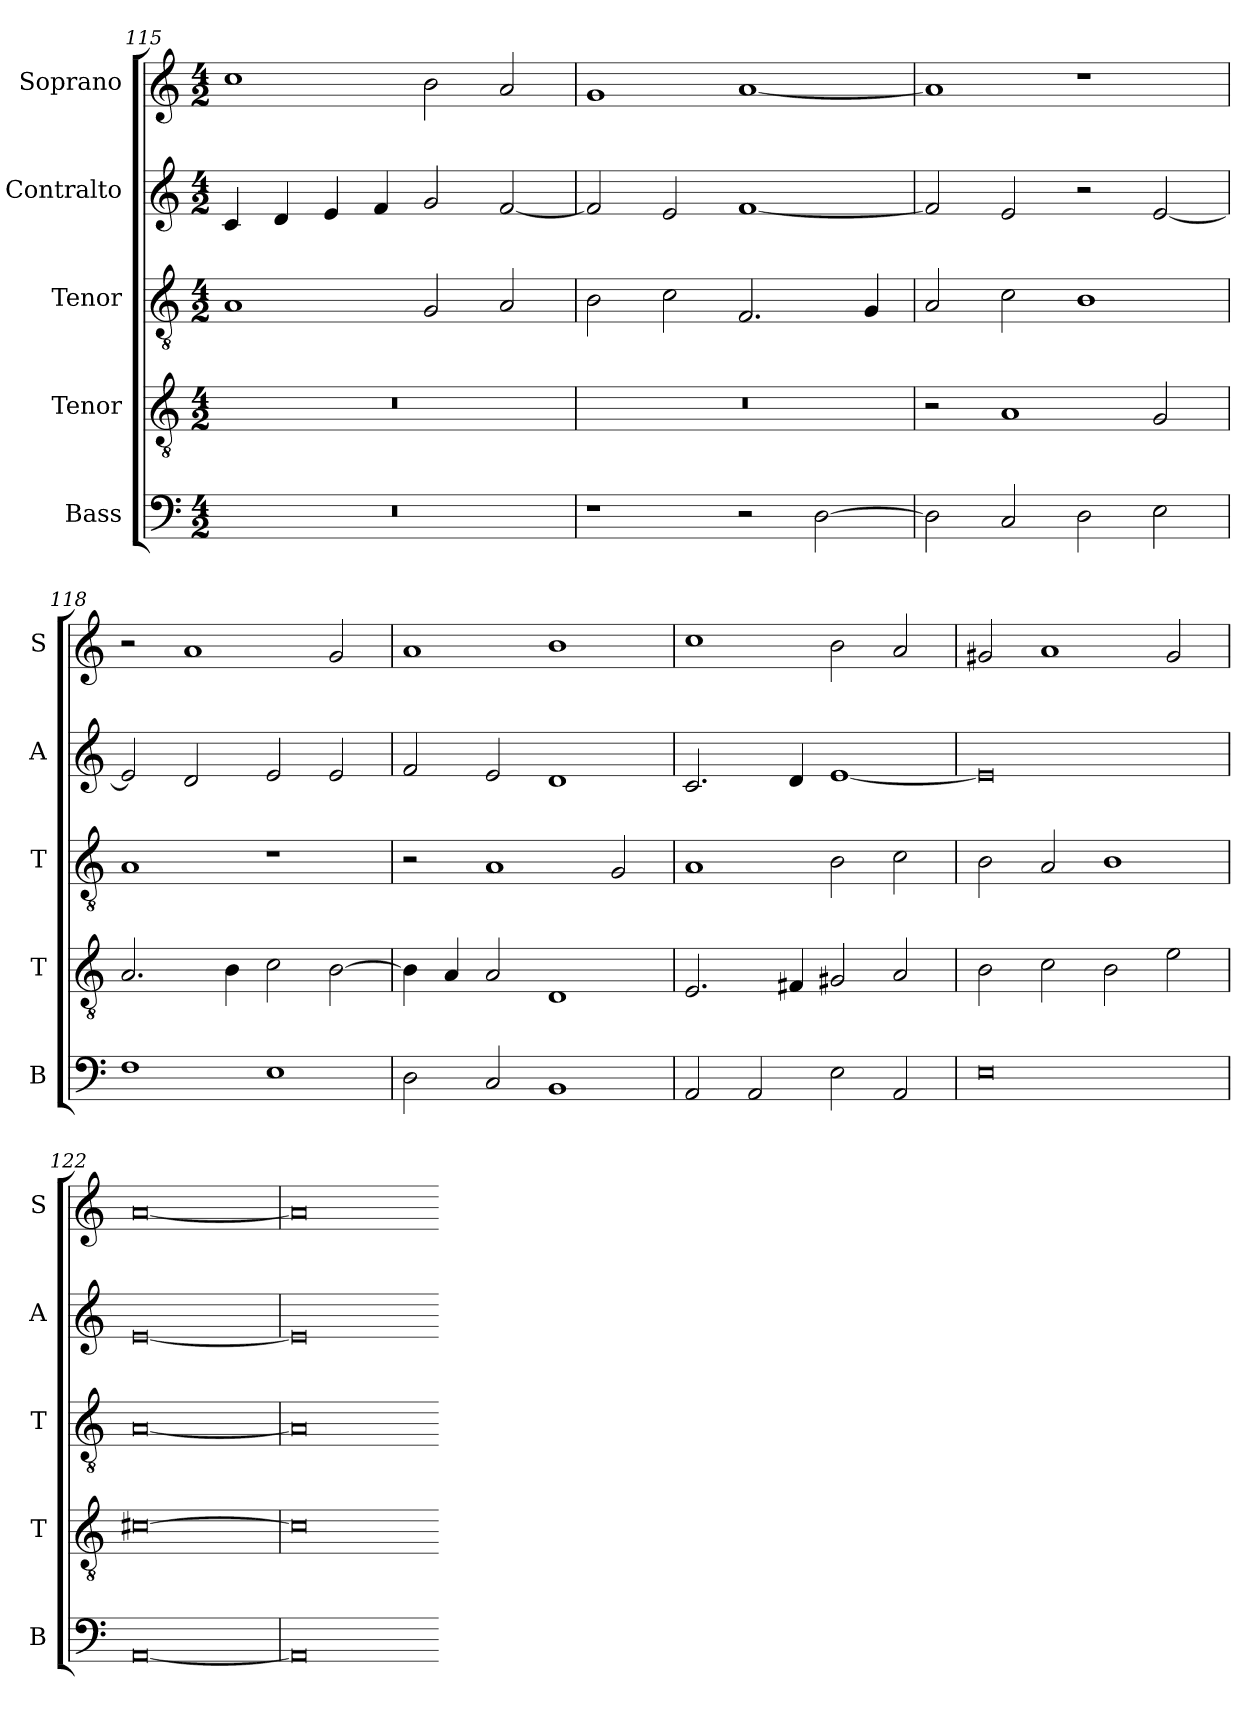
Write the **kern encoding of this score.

**kern	**kern	**kern	**kern	**kern
*part5	*part4	*part3	*part2	*part1
*staff5	*staff4	*staff3	*staff2	*staff1
*I"Bass	*I"Tenor	*I"Tenor	*I"Contralto	*I"Soprano
*I'B	*I'T	*I'T	*I'A	*I'S
*clefF4	*clefGv2	*clefGv2	*clefG2	*clefG2
*k[]	*k[]	*k[]	*k[]	*k[]
*D:dor	*D:dor	*D:dor	*D:dor	*D:dor
*M4/2	*M4/2	*M4/2	*M4/2	*M4/2
=115	=115	=115	=115	=115
0r	0r	1A	4c	1cc
.	.	.	4d	.
.	.	.	4e	.
.	.	.	4f	.
.	.	2G	2g	2b
.	.	2A	[2f	2a
=116	=116	=116	=116	=116
1r	0r	2B	2f]	1g
.	.	2c	2e	.
2r	.	2.F	[1f	[1a
[2D	.	.	.	.
.	.	4G	.	.
=117	=117	=117	=117	=117
2D]	2r	2A	2f]	1a]
2C	1A	2c	2e	.
2D	.	1B	2r	1r
2E	2G	.	[2e	.
=118	=118	=118	=118	=118
1F	2.A	1A	2e]	2r
.	.	.	2d	1a
.	4B	.	.	.
1E	2c	1r	2e	.
.	[2B	.	2e	2g
=119	=119	=119	=119	=119
2D	4B]	2r	2f	1a
.	4A	.	.	.
2C	2A	1A	2e	.
1BB	1D	.	1d	1b
.	.	2G	.	.
=120	=120	=120	=120	=120
2AA	2.E	1A	2.c	1cc
2AA	.	.	.	.
.	4F#X	.	4d	.
2E	2G#X	2B	[1e	2b
2AA	2A	2c	.	2a
=121	=121	=121	=121	=121
0E	2B	2B	0e]	2g#X
.	2c	2A	.	1a
.	2B	1B	.	.
.	2e	.	.	2g#
=122	=122	=122	=122	=122
[0AA	[0c#X	[0A	[0e	[0a
=123	=123	=123	=123	=123
0AA]	0c#]	0A]	0e]	0a]
=-	=-	=-	=-	=-
*-	*-	*-	*-	*-
